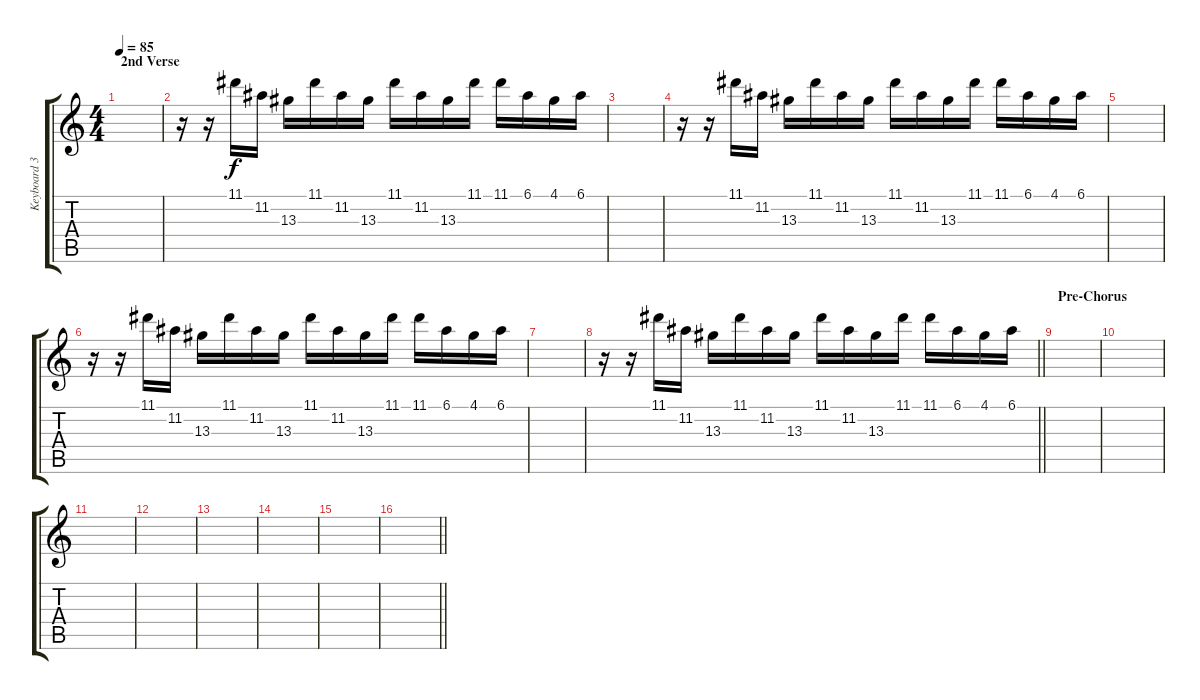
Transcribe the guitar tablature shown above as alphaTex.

\track ("Keyboard 3" "Keyboard 3") {instrument electricguitarmuted}
\staff {score tabs}
\tuning (E4 B3 G3 D3 A2 E2) {hide}
\ts (4 4)
\section ("" "2nd Verse")
\tempo 85
\clef g2
\ks c
|
r.16 r.16 11.1.16 11.2.16 13.3.16 11.1.16 11.2.16 13.3.16 11.1.16 11.2.16 13.3.16 11.1.16 11.1.16 6.1.16 4.1.16 6.1.16 |
|
r.16 r.16 11.1.16 11.2.16 13.3.16 11.1.16 11.2.16 13.3.16 11.1.16 11.2.16 13.3.16 11.1.16 11.1.16 6.1.16 4.1.16 6.1.16 |
|
r.16 r.16 11.1.16 11.2.16 13.3.16 11.1.16 11.2.16 13.3.16 11.1.16 11.2.16 13.3.16 11.1.16 11.1.16 6.1.16 4.1.16 6.1.16 |
|
\barLineRight lightlight
r.16 r.16 11.1.16 11.2.16 13.3.16 11.1.16 11.2.16 13.3.16 11.1.16 11.2.16 13.3.16 11.1.16 11.1.16 6.1.16 4.1.16 6.1.16 |
\section ("" "Pre-Chorus")
|
|
|
|
|
|
|
\barLineRight lightlight
